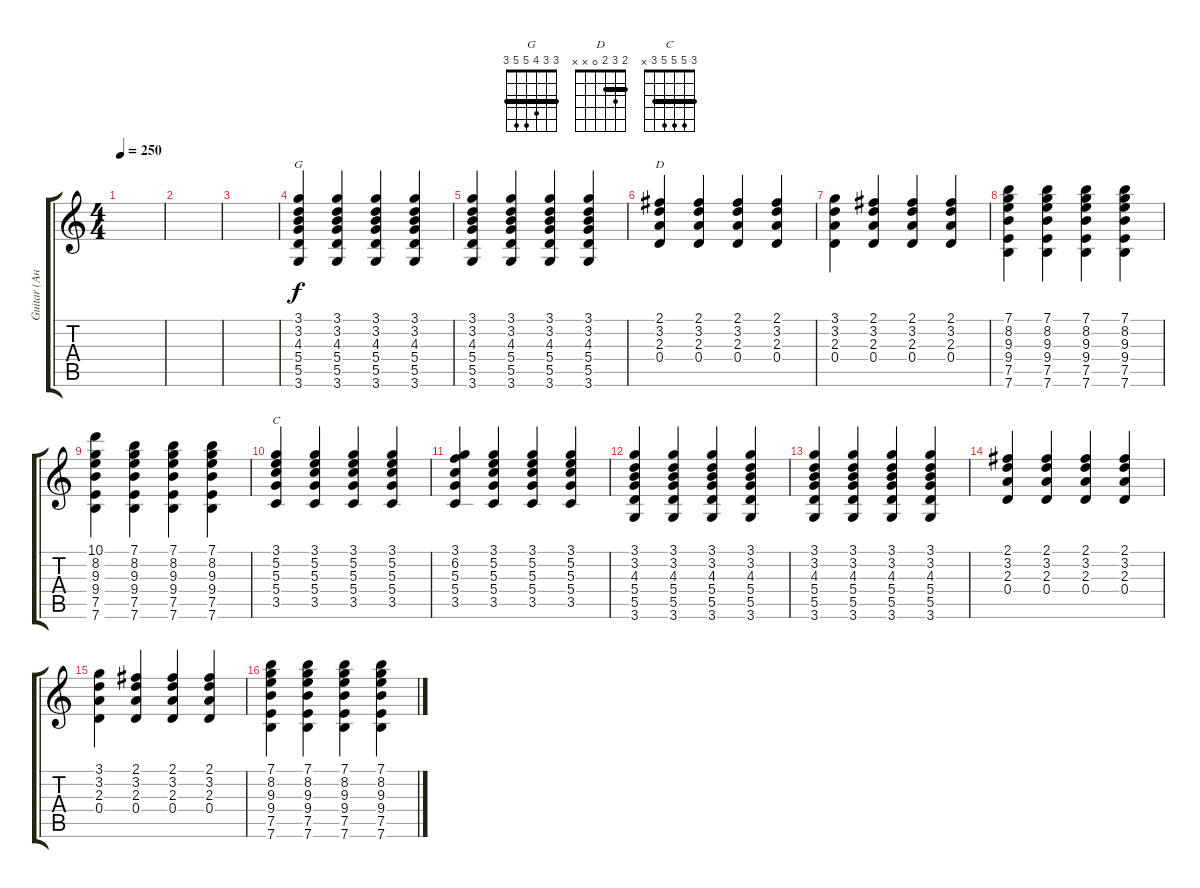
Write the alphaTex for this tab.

\track ("Guitar (Андрей)" "Guitar (Ан") {instrument electricguitarclean}
\staff {score tabs}
\tuning (E4 B3 G3 D3 A2 E2) {hide}
\chord ("G" 3 3 4 5 5 3) {barre 3}
\chord ("D" 2 3 2 0 x x) {barre 2}
\chord ("C" 3 5 5 5 3 x) {barre 3}
\ts (4 4)
\tempo 250
\clef g2
\ks c
|
|
|
(3.1 3.2 4.3 5.4 5.5 3.6).4{ch "G"} (3.1 3.2 4.3 5.4 5.5 3.6).4 (3.1 3.2 4.3 5.4 5.5 3.6).4 (3.1 3.2 4.3 5.4 5.5 3.6).4 |
(3.1 3.2 4.3 5.4 5.5 3.6).4 (3.1 3.2 4.3 5.4 5.5 3.6).4 (3.1 3.2 4.3 5.4 5.5 3.6).4 (3.1 3.2 4.3 5.4 5.5 3.6).4 |
(2.1 3.2 2.3 0.4).4{ch "D"} (2.1 3.2 2.3 0.4).4 (2.1 3.2 2.3 0.4).4 (2.1 3.2 2.3 0.4).4 |
(3.1 3.2 2.3 0.4).4 (2.1 3.2 2.3 0.4).4 (2.1 3.2 2.3 0.4).4 (2.1 3.2 2.3 0.4).4 |
(7.1 8.2 9.3 9.4 7.5 7.6).4 (7.1 8.2 9.3 9.4 7.5 7.6).4 (7.1 8.2 9.3 9.4 7.5 7.6).4 (7.1 8.2 9.3 9.4 7.5 7.6).4 |
(10.1 8.2 9.3 9.4 7.5 7.6).4 (7.1 8.2 9.3 9.4 7.5 7.6).4 (7.1 8.2 9.3 9.4 7.5 7.6).4 (7.1 8.2 9.3 9.4 7.5 7.6).4 |
(3.1 5.2 5.3 5.4 3.5).4{ch "C"} (3.1 5.2 5.3 5.4 3.5).4 (3.1 5.2 5.3 5.4 3.5).4 (3.1 5.2 5.3 5.4 3.5).4 |
(3.1 6.2 5.3 5.4 3.5).4 (3.1 5.2 5.3 5.4 3.5).4 (3.1 5.2 5.3 5.4 3.5).4 (3.1 5.2 5.3 5.4 3.5).4 |
(3.1 3.2 4.3 5.4 5.5 3.6).4 (3.1 3.2 4.3 5.4 5.5 3.6).4 (3.1 3.2 4.3 5.4 5.5 3.6).4 (3.1 3.2 4.3 5.4 5.5 3.6).4 |
(3.1 3.2 4.3 5.4 5.5 3.6).4 (3.1 3.2 4.3 5.4 5.5 3.6).4 (3.1 3.2 4.3 5.4 5.5 3.6).4 (3.1 3.2 4.3 5.4 5.5 3.6).4 |
(2.1 3.2 2.3 0.4).4 (2.1 3.2 2.3 0.4).4 (2.1 3.2 2.3 0.4).4 (2.1 3.2 2.3 0.4).4 |
(3.1 3.2 2.3 0.4).4 (2.1 3.2 2.3 0.4).4 (2.1 3.2 2.3 0.4).4 (2.1 3.2 2.3 0.4).4 |
(7.1 8.2 9.3 9.4 7.5 7.6).4 (7.1 8.2 9.3 9.4 7.5 7.6).4 (7.1 8.2 9.3 9.4 7.5 7.6).4 (7.1 8.2 9.3 9.4 7.5 7.6).4
